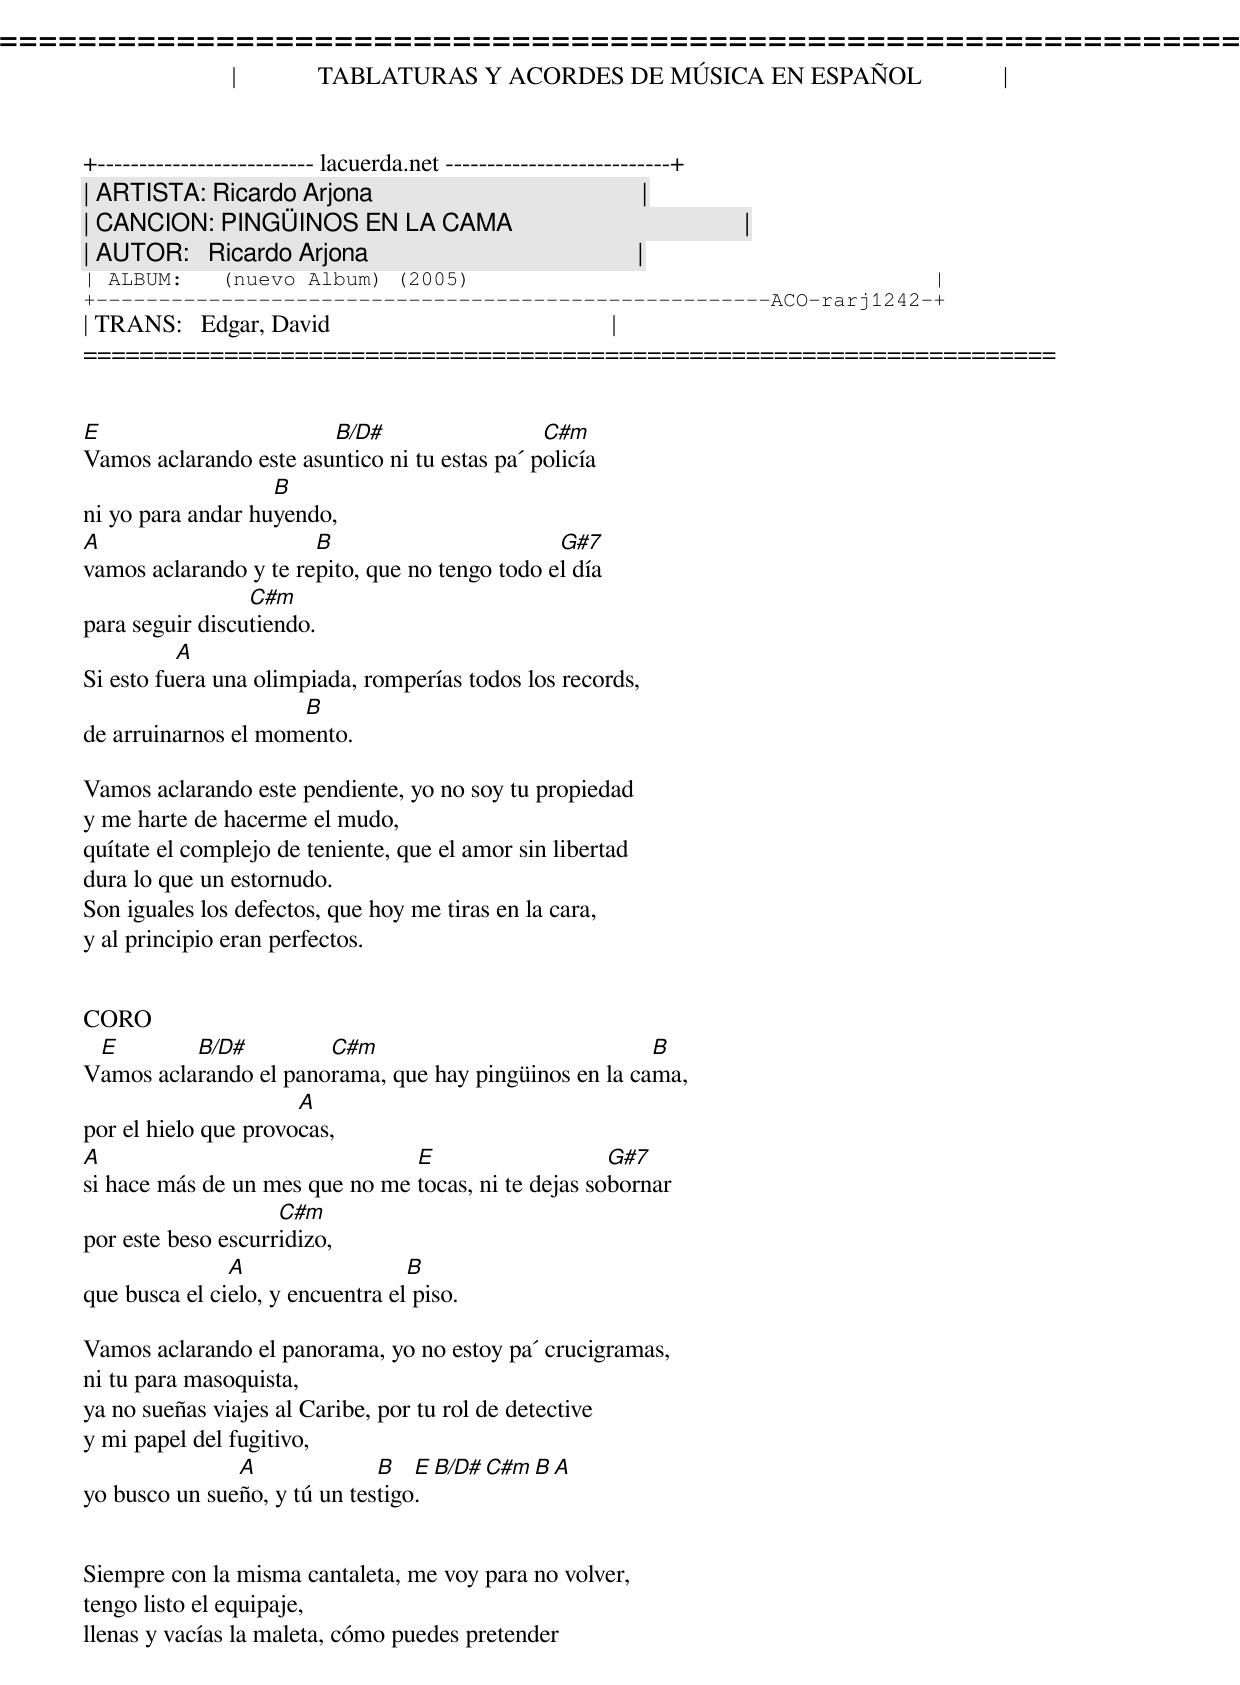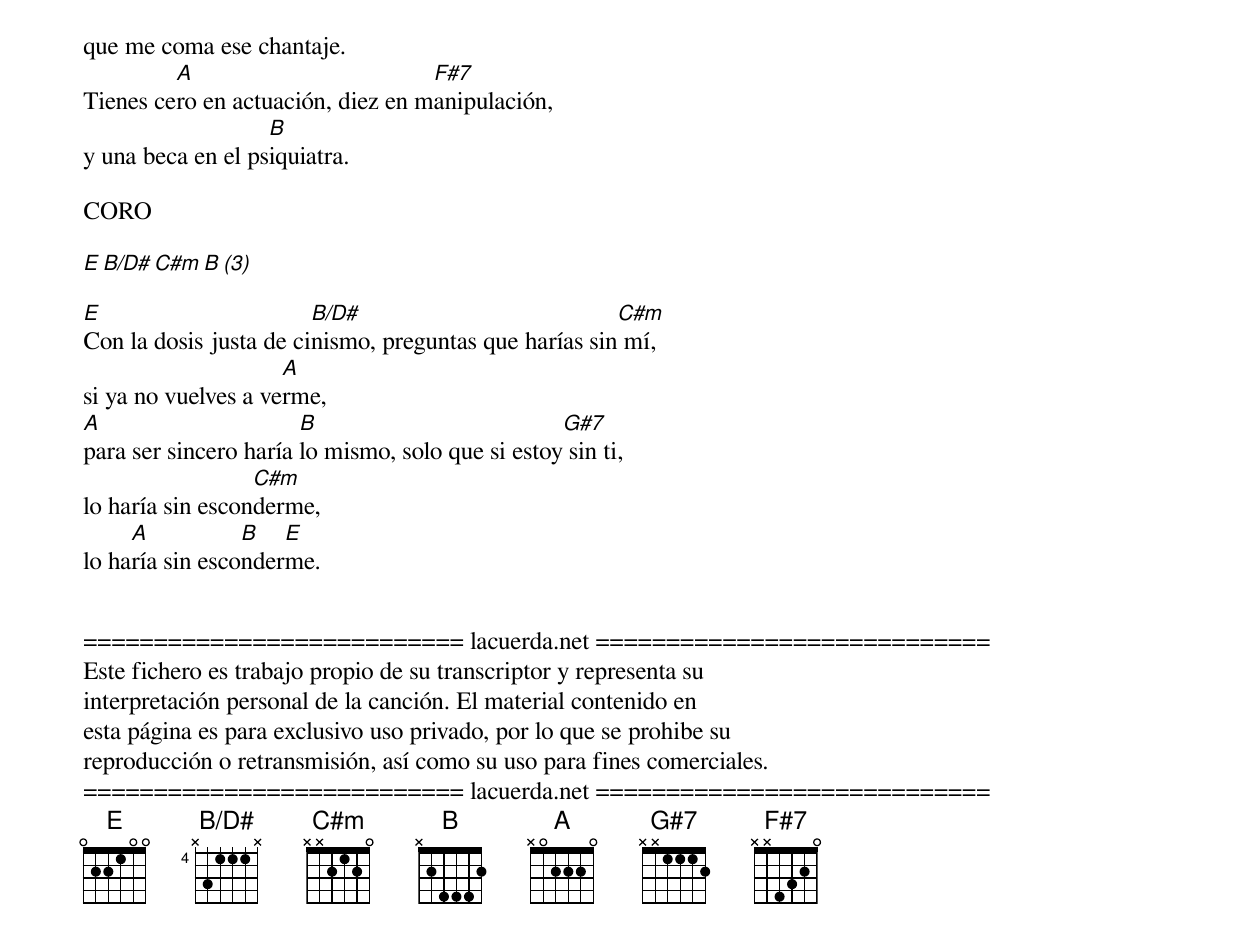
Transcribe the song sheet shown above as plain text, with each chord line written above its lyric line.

=====================================================================
|             TABLATURAS Y ACORDES DE MÚSICA EN ESPAÑOL             |
+-------------------------- lacuerda.net ---------------------------+
| ARTISTA: Ricardo Arjona                                           |
| CANCION: PINGÜINOS EN LA CAMA                                     |
| AUTOR:   Ricardo Arjona                                           |
| ALBUM:   (nuevo Album) (2005)                                     |
+------------------------------------------------------ACO-rarj1242-+
| TRANS:   Edgar, David                                             |
=====================================================================

Intro   E  B/D#  C#m  B  A   (2)                      B/D#  X6444X

E                       B/D#                   C#m
Vamos aclarando este asuntico ni tu estas pa´ policía
                   B
ni yo para andar huyendo,
A                      B                        G#7
vamos aclarando y te repito, que no tengo todo el día
                 C#m
para seguir discutiendo.
          A
Si esto fuera una olimpiada, romperías todos los records,
                     B
de arruinarnos el momento.

Vamos aclarando este pendiente, yo no soy tu propiedad
y me harte de hacerme el mudo,
quítate el complejo de teniente, que el amor sin libertad
dura lo que un estornudo.
Son iguales los defectos, que hoy me tiras en la cara,
y al principio eran perfectos.


CORO
 E        B/D#         C#m                             B
Vamos aclarando el panorama, que hay pingüinos en la cama,
                      A
por el hielo que provocas,
A                               E                    G#7
si hace más de un mes que no me tocas, ni te dejas sobornar
                    C#m
por este beso escurridizo,
               A                  B
que busca el cielo, y encuentra el piso.

Vamos aclarando el panorama, yo no estoy pa´ crucigramas,
ni tu para masoquista,
ya no sueñas viajes al Caribe, por tu rol de detective
y mi papel del fugitivo,
               A              B   E B/D#  C#m  B  A
yo busco un sueño, y tú un testigo.


Siempre con la misma cantaleta, me voy para no volver,
tengo listo el equipaje,
llenas y vacías la maleta, cómo puedes pretender
que me coma ese chantaje.
         A                         F#7
Tienes cero en actuación, diez en manipulación,
                   B
y una beca en el psiquiatra.

CORO

E B/D#  C#m  B  (3)

E                       B/D#                           C#m
Con la dosis justa de cinismo, preguntas que harías sin mí,
                     A
si ya no vuelves a verme,
A                      B                          G#7
para ser sincero haría lo mismo, solo que si estoy sin ti,
                  C#m
lo haría sin esconderme,
     A           B   E
lo haría sin esconderme.


=========================== lacuerda.net ============================
Este fichero es trabajo propio de su transcriptor y representa su
interpretación personal de la canción. El material contenido en
esta página es para exclusivo uso privado, por lo que se prohibe su
reproducción o retransmisión, así como su uso para fines comerciales.
=========================== lacuerda.net ============================
